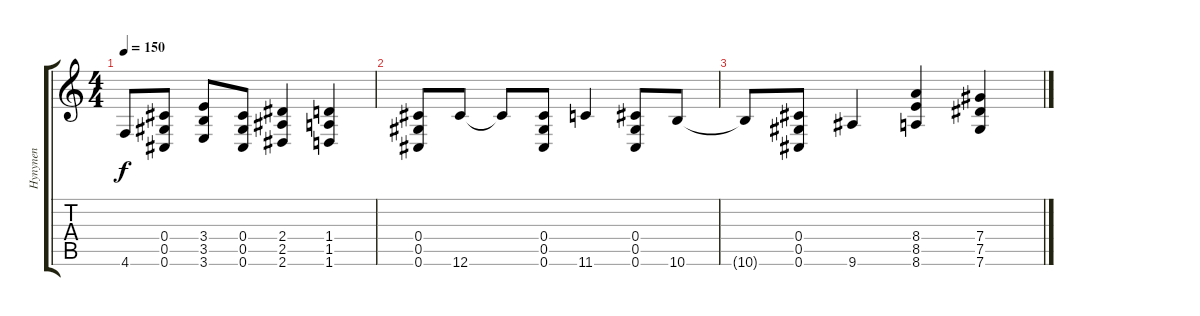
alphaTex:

\track ("Hynynen" "Hynynen") {instrument distortionguitar}
\staff {score tabs}
\tuning (Eb4 Bb3 Gb3 Db3 Ab2 Db2) {hide}
\ts (4 4)
\tempo 150
\clef g2
\ks c
4.6{t}.8{dy f} (0.4 0.5 0.6).8 (3.4 3.5 3.6).8 (0.4 0.5 0.6).8 (2.4 2.5 2.6).4 (1.4 1.5 1.6).4 |
(0.4 0.5 0.6).8{volume 0} 12.6.8 12.6{t}.8 (0.4 0.5 0.6).8 11.6.4 (0.4 0.5 0.6).8 10.6.8 |
10.6{t}.8 (0.4 0.5 0.6).8 9.6.4 (8.4 8.5 8.6).4 (7.4 7.5 7.6).4
